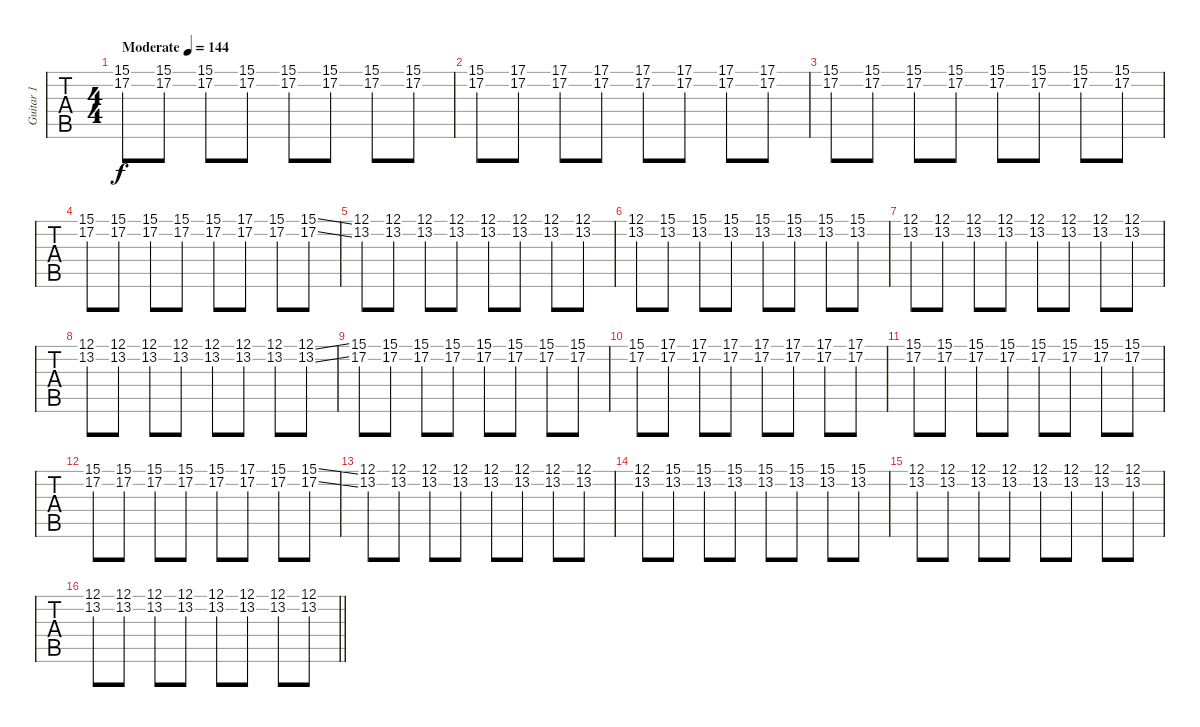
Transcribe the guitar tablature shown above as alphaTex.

\track ("Guitar 1" "Guitar 1") {instrument electricguitarjazz}
\staff {tabs}
\tuning (E4 B3 G3 D3 A2 E2) {hide}
\ts (4 4)
\tempo (144 "Moderate")
\clef g2
\ks c
(15.1 17.2).8{dy f instrument electricguitarjazz} (15.1 17.2).8 (15.1 17.2).8 (15.1 17.2).8 (15.1 17.2).8 (15.1 17.2).8 (15.1 17.2).8 (15.1 17.2).8 |
(15.1 17.2).8 (17.1 17.2).8 (17.1 17.2).8 (17.1 17.2).8 (17.1 17.2).8 (17.1 17.2).8 (17.1 17.2).8 (17.1 17.2).8 |
(15.1 17.2).8 (15.1 17.2).8 (15.1 17.2).8 (15.1 17.2).8 (15.1 17.2).8 (15.1 17.2).8 (15.1 17.2).8 (15.1 17.2).8 |
(15.1 17.2).8 (15.1 17.2).8 (15.1 17.2).8 (15.1 17.2).8 (15.1 17.2).8 (17.1 17.2).8 (15.1 17.2).8 (15.1{ss} 17.2{ss}).8 |
(12.1 13.2).8 (12.1 13.2).8 (12.1 13.2).8 (12.1 13.2).8 (12.1 13.2).8 (12.1 13.2).8 (12.1 13.2).8 (12.1 13.2).8 |
(12.1 13.2).8 (15.1 13.2).8 (15.1 13.2).8 (15.1 13.2).8 (15.1 13.2).8 (15.1 13.2).8 (15.1 13.2).8 (15.1 13.2).8 |
(12.1 13.2).8 (12.1 13.2).8 (12.1 13.2).8 (12.1 13.2).8 (12.1 13.2).8 (12.1 13.2).8 (12.1 13.2).8 (12.1 13.2).8 |
(12.1 13.2).8 (12.1 13.2).8 (12.1 13.2).8 (12.1 13.2).8 (12.1 13.2).8 (12.1 13.2).8 (12.1 13.2).8 (12.1{ss} 13.2{ss}).8 |
(15.1 17.2).8 (15.1 17.2).8 (15.1 17.2).8 (15.1 17.2).8 (15.1 17.2).8 (15.1 17.2).8 (15.1 17.2).8 (15.1 17.2).8 |
(15.1 17.2).8 (17.1 17.2).8 (17.1 17.2).8 (17.1 17.2).8 (17.1 17.2).8 (17.1 17.2).8 (17.1 17.2).8 (17.1 17.2).8 |
(15.1 17.2).8 (15.1 17.2).8 (15.1 17.2).8 (15.1 17.2).8 (15.1 17.2).8 (15.1 17.2).8 (15.1 17.2).8 (15.1 17.2).8 |
(15.1 17.2).8 (15.1 17.2).8 (15.1 17.2).8 (15.1 17.2).8 (15.1 17.2).8 (17.1 17.2).8 (15.1 17.2).8 (15.1{ss} 17.2{ss}).8 |
(12.1 13.2).8 (12.1 13.2).8 (12.1 13.2).8 (12.1 13.2).8 (12.1 13.2).8 (12.1 13.2).8 (12.1 13.2).8 (12.1 13.2).8 |
(12.1 13.2).8 (15.1 13.2).8 (15.1 13.2).8 (15.1 13.2).8 (15.1 13.2).8 (15.1 13.2).8 (15.1 13.2).8 (15.1 13.2).8 |
(12.1 13.2).8 (12.1 13.2).8 (12.1 13.2).8 (12.1 13.2).8 (12.1 13.2).8 (12.1 13.2).8 (12.1 13.2).8 (12.1 13.2).8 |
\barLineRight lightlight
(12.1 13.2).8 (12.1 13.2).8 (12.1 13.2).8 (12.1 13.2).8 (12.1 13.2).8 (12.1 13.2).8 (12.1 13.2).8 (12.1 13.2).8
